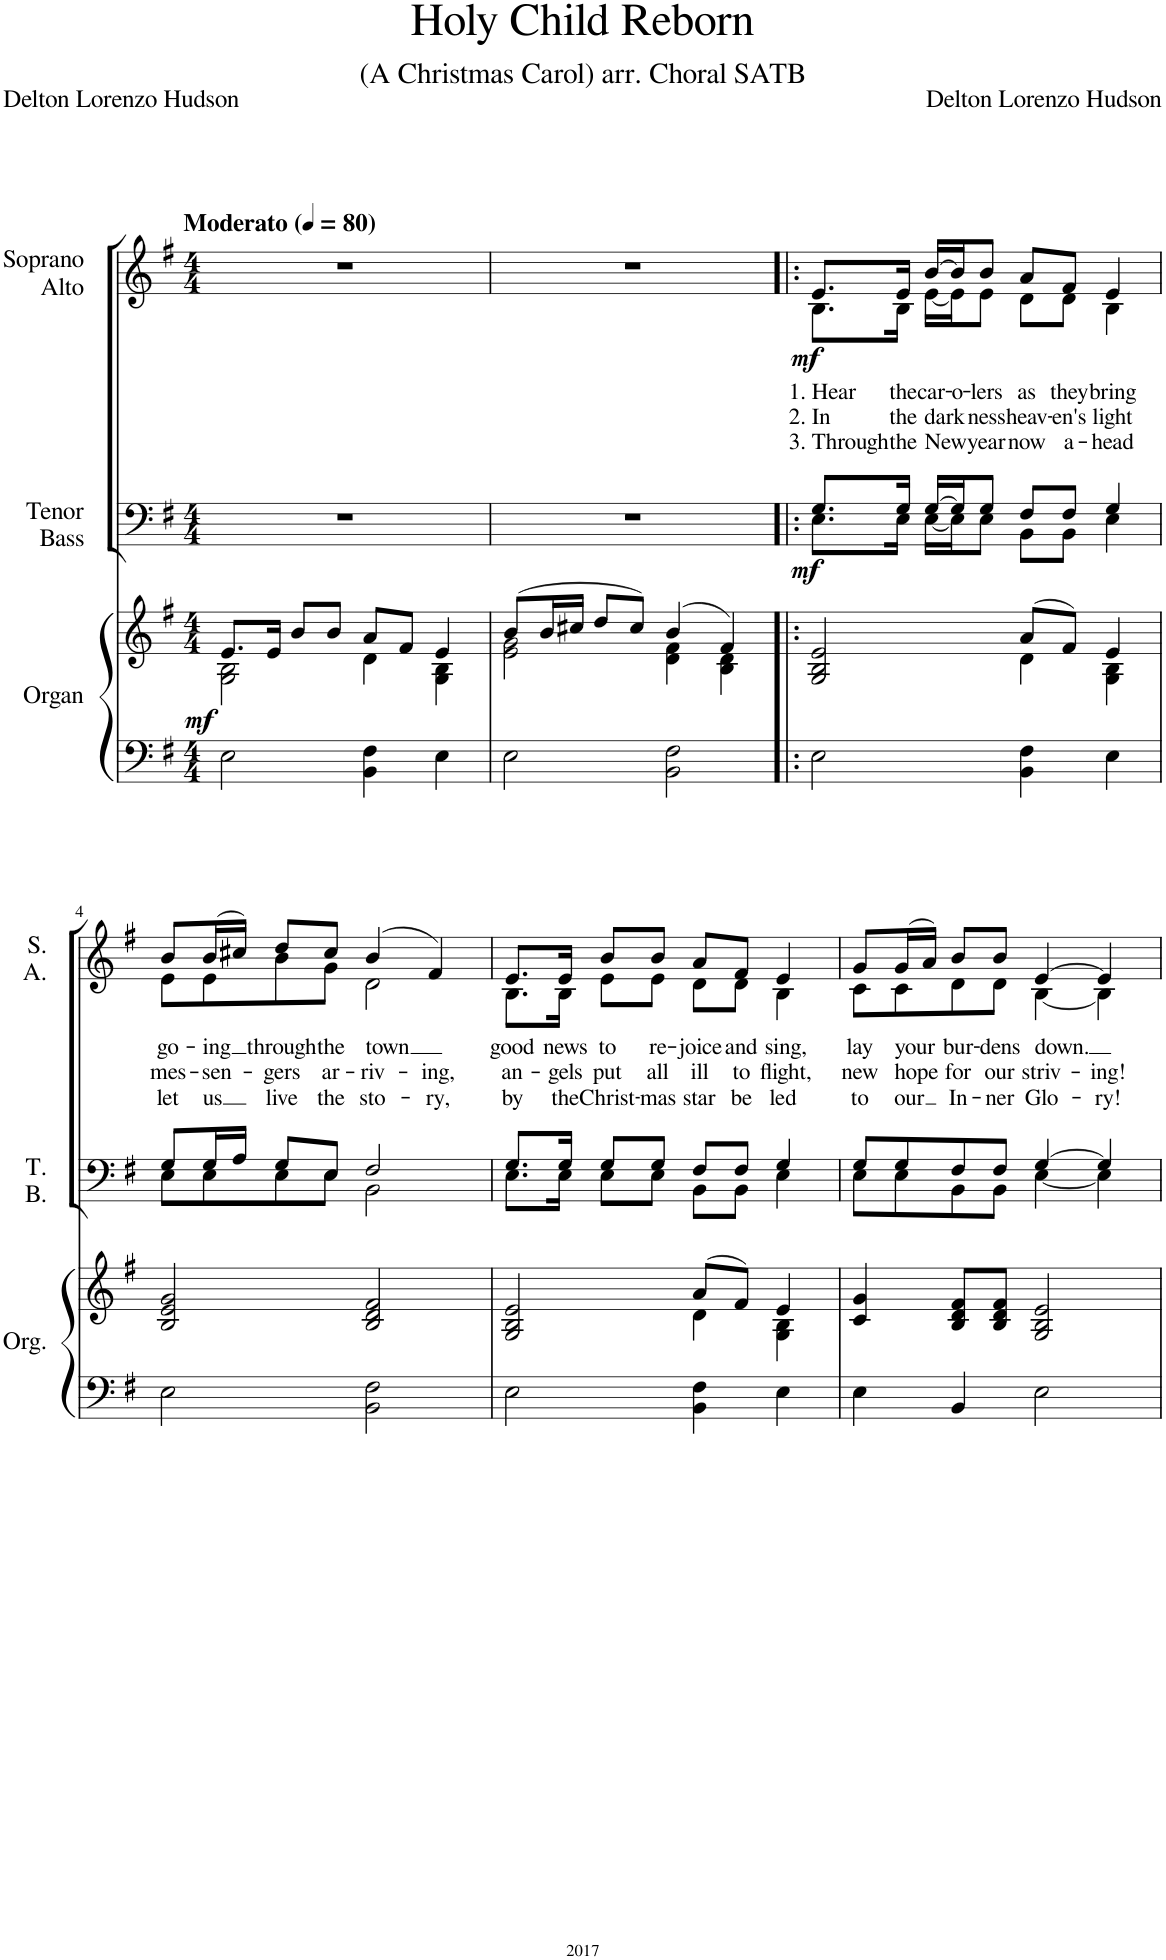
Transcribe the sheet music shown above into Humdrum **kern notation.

**kern	**kern	**dynam	**kern	**dynam	**kern	**text	**text	**text	**dynam
*part3	*part3	*part3	*part2	*part2	*part1	*part1	*part1	*part1	*part1
*staff4	*staff3	*staff3/4	*staff2	*staff2	*staff1	*staff1	*staff1	*staff1	*staff1
*I"Organ	*	*	*I"Tenor Bass	*	*I"Soprano Alto	*	*	*	*
*I'Org.	*	*	*I'T. B.	*	*I'S. A.	*	*	*	*
*clefF4	*clefG2	*	*clefF4	*	*clefG2	*	*	*	*
*k[f#]	*k[f#]	*	*k[f#]	*	*k[f#]	*	*	*	*
*M4/4	*M4/4	*	*M4/4	*	*M4/4	*	*	*	*
*MM80	*MM80	*	*MM80	*	*MM80	*	*	*	*
=1	=1	=1	=1	=1	=1	=1	=1	=1	=1
*	*^	*	*	*	*	*	*	*	*
!	!	!	!	!	!	!LO:TX:a:B:t=Moderato	!	!	!	!
!	!	!	!LO:DY:b	!	!	!	!	!	!	!
2E\	8.e/L	2G\ 2B\	mf	1r	.	1r	.	.	.	.
.	16e/Jk	.	.	.	.	.	.	.	.	.
.	8b/L	.	.	.	.	.	.	.	.	.
.	8b/J	.	.	.	.	.	.	.	.	.
4BB\ 4F#\	8a/L	4d\	.	.	.	.	.	.	.	.
.	8f#/J	.	.	.	.	.	.	.	.	.
4E\	4e/	4G\ 4B\	.	.	.	.	.	.	.	.
=2	=2	=2	=2	=2	=2	=2	=2	=2	=2	=2
2E\	(8b/L	2e\ 2g\	.	1r	.	1r	.	.	.	.
.	16b/L	.	.	.	.	.	.	.	.	.
.	16cc#X/JJ	.	.	.	.	.	.	.	.	.
.	8dd/L	.	.	.	.	.	.	.	.	.
.	8cc#/J)	.	.	.	.	.	.	.	.	.
2BB\ 2F#\	(4b/	4d\ 4f#\	.	.	.	.	.	.	.	.
.	4f#/)	4B\ 4d\	.	.	.	.	.	.	.	.
=3!|:	=3!|:	=3!|:	=3!|:	=3!|:	=3!|:	=3!|:	=3!|:	=3!|:	=3!|:	=3!|:
*	*	*	*	*^	*	*	*	*	*	*
!	!	!	!	!	!	!LO:DY:b	!	!LO:LY:b	!LO:LY:b	!LO:LY:b	!LO:DY:b
*	*	*	*	*	*	*	*^	*	*	*	*
2E\	2G/ 2B/ 2e/	2ryy	.	8.G/L	8.E\L	mf	8.e/L	8.B\L	1. Hear	2. In	3. Through	mf
!	!	!	!	!	!	!	!	!	!LO:LY:b	!LO:LY:b	!LO:LY:b	!
.	.	.	.	16G/Jk	16E\Jk	.	16e/Jk	16B\Jk	the	the	the	.
!	!	!	!	!	!	!	!	!	!LO:LY:b	!LO:LY:b	!LO:LY:b	!
.	.	.	.	[16G/LL	[16E\LL	.	[16b/LL	[16e\LL	car-	dark	New	.
!	!	!	!	!	!	!	!	!	!LO:LY:b	!	!	!
.	.	.	.	16G/J]	16E\J]	.	16b/J]	16e\J]	-o-	.	.	.
!	!	!	!	!	!	!	!	!	!LO:LY:b	!LO:LY:b	!LO:LY:b	!
.	.	.	.	8G/J	8E\J	.	8b/J	8e\J	-lers	ness	year	.
!	!	!	!	!	!	!	!	!	!LO:LY:b	!LO:LY:b	!LO:LY:b	!
4BB\ 4F#\	(8a/L	4d\	.	8F#/L	8BB\L	.	8a/L	8d\L	as	heav-	now	.
!	!	!	!	!	!	!	!	!	!LO:LY:b	!LO:LY:b	!LO:LY:b	!
.	8f#/J)	.	.	8F#/J	8BB\J	.	8f#/J	8d\J	they	-en's	a-	.
!	!	!	!	!	!	!	!	!	!LO:LY:b	!LO:LY:b	!LO:LY:b	!
4E\	4e/	4G\ 4B\	.	4G/	4E\	.	4e/	4B\	bring	light	-head	.
!!LO:LB:g=z	!!
=4	=4	=4	=4	=4	=4	=4	=4	=4	=4	=4	=4	=4
!	!	!	!	!	!	!	!	!	!LO:LY:b	!LO:LY:b	!LO:LY:b	!
*	*v	*v	*	*	*	*	*	*	*	*	*	*
2E\	2B/ 2e/ 2g/	.	8G/L	8E\L	.	8b/L	8e\L	go-	mes-	let	.
!	!	!	!	!	!	!	!	!LO:LY:b	!LO:LY:b	!LO:LY:b	!
.	.	.	16G/L	8E\	.	(16b/L	8e\	-ing	-sen-	us	.
.	.	.	16A/JJ	.	.	16cc#X/JJ)	.	.	.	.	.
!	!	!	!	!	!	!	!	!LO:LY:b	!LO:LY:b	!LO:LY:b	!
.	.	.	8G/L	8E\	.	8dd/L	8b\	through	gers	live	.
!	!	!	!	!	!	!	!	!LO:LY:b	!LO:LY:b	!LO:LY:b	!
.	.	.	8E/J	8E\J	.	8cc#/J	8g\J	the	ar-	the	.
!	!	!	!	!	!	!	!	!LO:LY:b	!LO:LY:b	!LO:LY:b	!
2BB\ 2F#\	2B/ 2d/ 2f#/	.	2F#/	2BB\	.	(4b/	2d\	town	-riv-	sto-	.
!	!	!	!	!	!	!	!	!	!LO:LY:b	!LO:LY:b	!
.	.	.	.	.	.	4f#/)	.	.	-ing,	-ry,	.
=5	=5	=5	=5	=5	=5	=5	=5	=5	=5	=5	=5
*	*^	*	*	*	*	*	*	*	*	*	*
!	!	!	!	!	!	!	!	!	!LO:LY:b	!LO:LY:b	!LO:LY:b	!
2E\	2G/ 2B/ 2e/	2ryy	.	8.G/L	8.E\L	.	8.e/L	8.B\L	good	an-	by	.
!	!	!	!	!	!	!	!	!	!LO:LY:b	!LO:LY:b	!LO:LY:b	!
.	.	.	.	16G/Jk	16E\Jk	.	16e/Jk	16B\Jk	news	-gels	the	.
!	!	!	!	!	!	!	!	!	!LO:LY:b	!LO:LY:b	!LO:LY:b	!
.	.	.	.	8G/L	8E\L	.	8b/L	8e\L	to	put	Christ-	.
!	!	!	!	!	!	!	!	!	!LO:LY:b	!LO:LY:b	!LO:LY:b	!
.	.	.	.	8G/J	8E\J	.	8b/J	8e\J	re-	all	-mas	.
!	!	!	!	!	!	!	!	!	!LO:LY:b	!LO:LY:b	!LO:LY:b	!
4BB\ 4F#\	(8a/L	4d\	.	8F#/L	8BB\L	.	8a/L	8d\L	-joice	ill	star	.
!	!	!	!	!	!	!	!	!	!LO:LY:b	!LO:LY:b	!LO:LY:b	!
.	8f#/J)	.	.	8F#/J	8BB\J	.	8f#/J	8d\J	and	to	be	.
!	!	!	!	!	!	!	!	!	!LO:LY:b	!LO:LY:b	!LO:LY:b	!
4E\	4e/	4G\ 4B\	.	4G/	4E\	.	4e/	4B\	sing,	flight,	led	.
=6	=6	=6	=6	=6	=6	=6	=6	=6	=6	=6	=6	=6
!	!	!	!	!	!	!	!	!	!LO:LY:b	!LO:LY:b	!LO:LY:b	!
*	*v	*v	*	*	*	*	*	*	*	*	*	*
4E\	4c/ 4g/	.	8G/L	8E\L	.	8g/L	8c\L	lay	new	to	.
!	!	!	!	!	!	!	!	!LO:LY:b	!LO:LY:b	!LO:LY:b	!
.	.	.	8G/	8E\	.	(16g/L	8c\	your	hope	our	.
.	.	.	.	.	.	16a/JJ)	.	.	.	.	.
!	!	!	!	!	!	!	!	!LO:LY:b	!LO:LY:b	!LO:LY:b	!
4BB/	8B/ 8d/ 8f#/L	.	8F#/	8BB\	.	8b/L	8d\	bur-	for	In-	.
!	!	!	!	!	!	!	!	!LO:LY:b	!LO:LY:b	!LO:LY:b	!
.	8B/ 8d/ 8f#/J	.	8F#/J	8BB\J	.	8b/J	8d\J	-dens	our	-ner	.
!	!	!	!	!	!	!	!	!LO:LY:b	!LO:LY:b	!LO:LY:b	!
2E\	2G/ 2B/ 2e/	.	[4G/	[4E\	.	[4e/	[4B\	down.	striv-	Glo-	.
!	!	!	!	!	!	!	!	!	!LO:LY:b	!LO:LY:b	!
.	.	.	4G/]	4E\]	.	4e/]	4B\]	.	-ing!	-ry!	.
*	*	*	*v	*v	*	*	*	*	*	*	*
*	*	*	*	*	*v	*v	*	*	*	*
=	=	=	=	=	=	=	=	=	=
*-	*-	*-	*-	*-	*-	*-	*-	*-	*-
